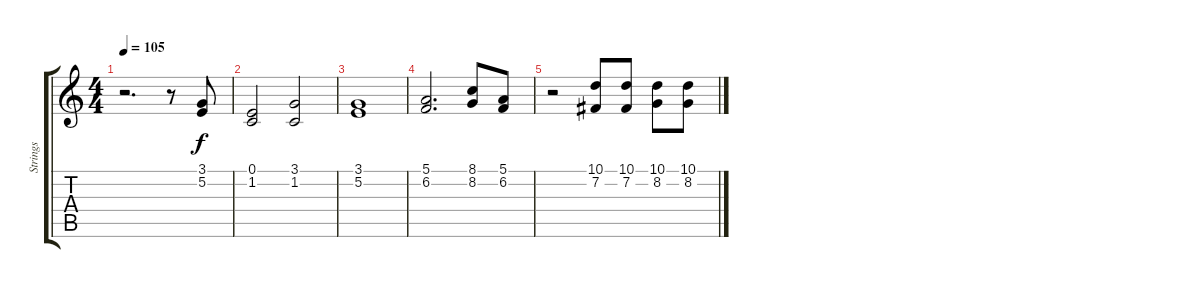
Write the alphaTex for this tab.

\track ("Strings" "Strings") {instrument stringensemble1}
\staff {score tabs}
\tuning (E4 B3 G3 D3 A2 E2) {hide}
\ts (4 4)
\tempo 105
\clef g2
\ks c
r.2{d dy f} r.8 (3.1 5.2).8 |
(0.1 1.2).2 (3.1 1.2).2 |
(3.1 5.2).1 |
(5.1 6.2).2{d} (8.1 8.2).8 (5.1 6.2).8 |
r.2 (10.1 7.2).8 (10.1 7.2).8 (10.1 8.2).8 (10.1 8.2).8
